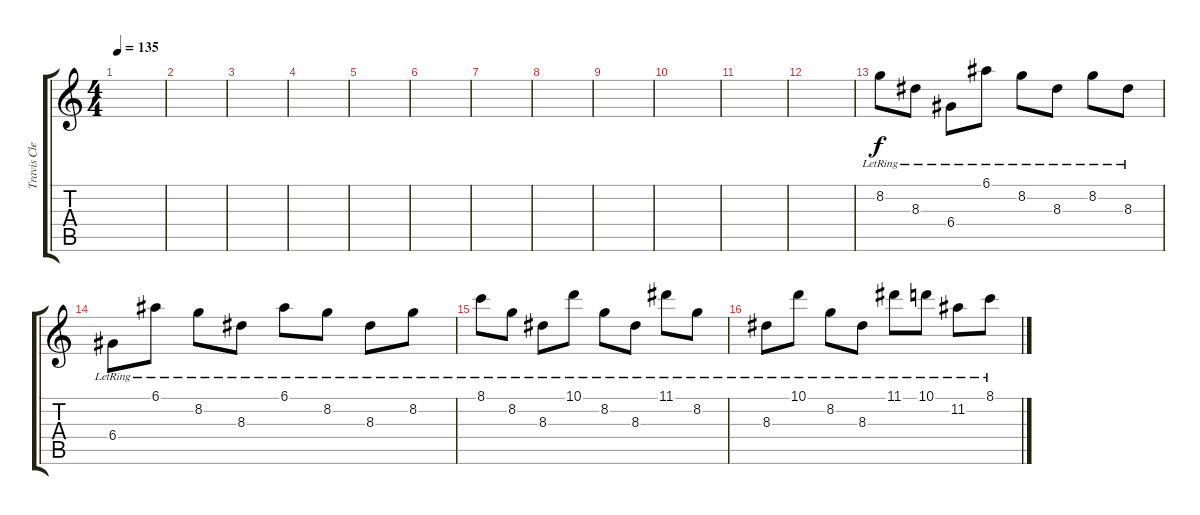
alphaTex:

\track ("Travis Clean" "Travis Cle") {instrument acousticguitarnylon}
\staff {score tabs}
\tuning (E4 B3 G3 D3 A2 E2) {hide}
\ts (4 4)
\tempo 135
\clef g2
\ks c
|
|
|
|
|
|
|
|
|
|
|
|
8.2{lr}.8 8.3{lr}.8 6.4{lr}.8 6.1{lr}.8 8.2{lr}.8 8.3{lr}.8 8.2{lr}.8 8.3{lr}.8 |
6.4{lr}.8 6.1{lr}.8 8.2{lr}.8 8.3{lr}.8 6.1{lr}.8 8.2{lr}.8 8.3{lr}.8 8.2{lr}.8 |
8.1{lr}.8 8.2{lr}.8 8.3{lr}.8 10.1{lr}.8 8.2{lr}.8 8.3{lr}.8 11.1{lr}.8 8.2{lr}.8 |
8.3{lr}.8 10.1{lr}.8 8.2{lr}.8 8.3{lr}.8 11.1{lr}.8 10.1{lr}.8 11.2{lr}.8 8.1{lr}.8
